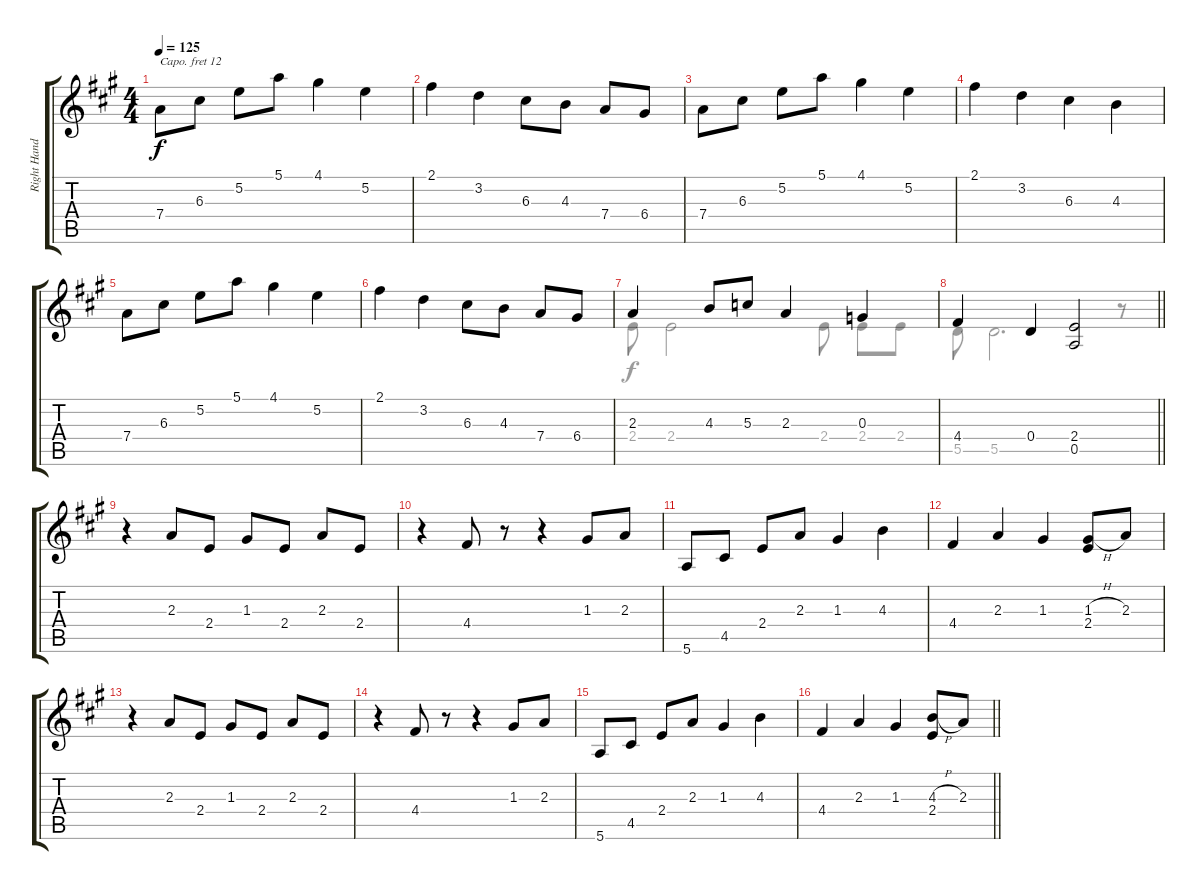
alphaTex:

\track ("Right Hand" "Right Hand") {instrument acousticgrandpiano}
\staff {score tabs}
\capo 12
\tuning (E4 B3 G3 D3 A2 E2) {hide}
\voice
\ts (4 4)
\tempo 125
\clef g2
\ks a
7.4.8{dy f instrument acousticgrandpiano} 6.3.8 5.2.8 5.1.8 4.1.4 5.2.4 |
2.1.4 3.2.4 6.3.8 4.3.8 7.4.8 6.4.8 |
7.4.8 6.3.8 5.2.8 5.1.8 4.1.4 5.2.4 |
2.1.4 3.2.4 6.3.4 4.3.4 |
7.4.8 6.3.8 5.2.8 5.1.8 4.1.4 5.2.4 |
2.1.4 3.2.4 6.3.8 4.3.8 7.4.8 6.4.8 |
2.3.4 4.3.8 5.3.8 2.3.4 0.3.4 |
\barLineRight lightlight
4.4.4 0.4.4 (2.4 0.5).2 |
r.4 2.3.8 2.4.8 1.3.8 2.4.8 2.3.8 2.4.8 |
r.4 4.4.8 r.8 r.4 1.3.8 2.3.8 |
5.6.8 4.5.8 2.4.8 2.3.8 1.3.4 4.3.4 |
4.4.4 2.3.4 1.3.4 (1.3{h} 2.4).8 2.3.8 |
r.4 2.3.8 2.4.8 1.3.8 2.4.8 2.3.8 2.4.8 |
r.4 4.4.8 r.8 r.4 1.3.8 2.3.8 |
5.6.8 4.5.8 2.4.8 2.3.8 1.3.4 4.3.4 |
\barLineRight lightlight
4.4.4 2.3.4 1.3.4 (4.3{h} 2.4).8 2.3.8
\voice
\clef g2
\ottava regular
\simile none
\ks a
|
|
|
|
|
|
2.4.8 2.4.2 2.4.8 2.4.8 2.4.8 |
\barLineRight lightlight
5.5.8 5.5.2{d} r.8 |
|
|
|
|
|
|
|
\barLineRight lightlight
